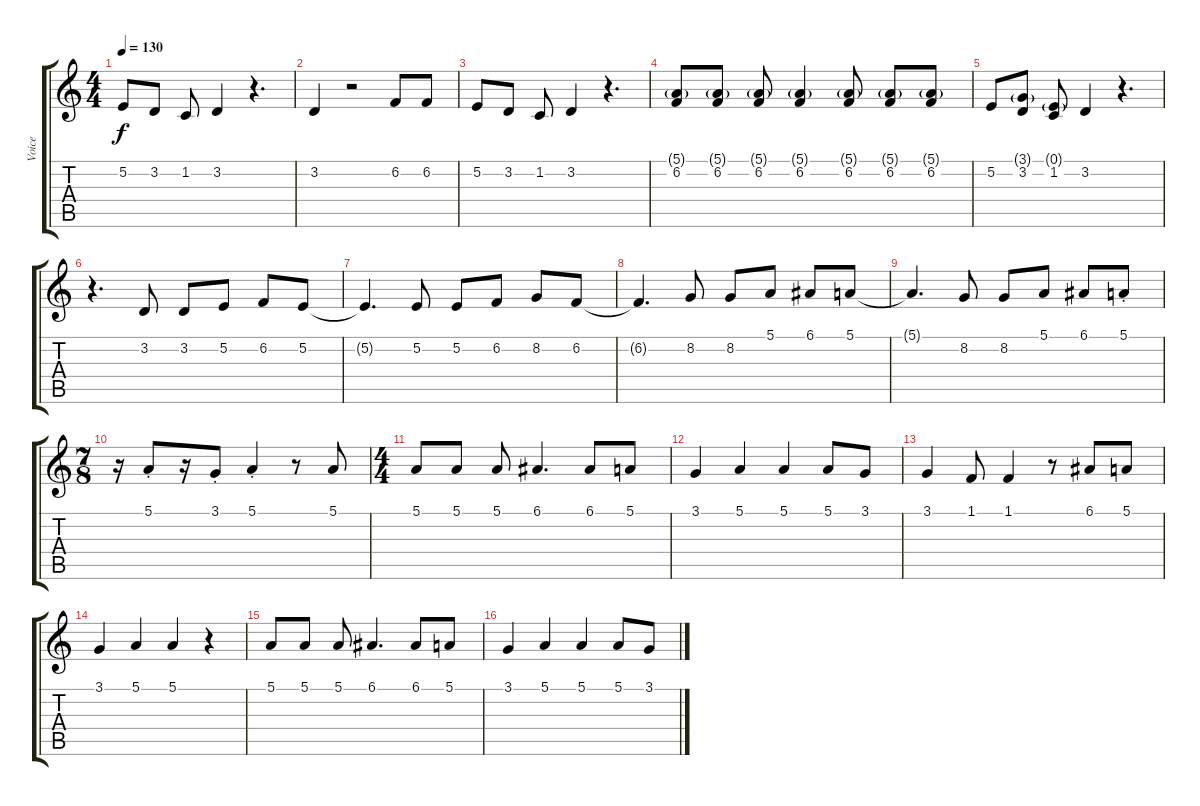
\track ("Voice" "Voice") {instrument choiraahs}
\staff {score tabs}
\tuning (E4 B3 G3 D3 A2 E2) {hide}
\ts (4 4)
\tempo 130
\clef g2
\ks c
5.2.8{dy f} 3.2.8 1.2.8 3.2.4 r.4{d} |
3.2.4 r.2 6.2.8 6.2.8 |
5.2.8 3.2.8 1.2.8 3.2.4 r.4{d} |
(5.1{g} 6.2).8 (5.1{g} 6.2).8 (5.1{g} 6.2).8 (5.1{g} 6.2).4 (5.1{g} 6.2).8 (5.1{g} 6.2).8 (5.1{g} 6.2).8 |
5.2.8 (3.1{g} 3.2).8 (0.1{g} 1.2).8 3.2.4 r.4{d} |
r.4{d} 3.2.8 3.2.8 5.2.8 6.2.8 5.2.8 |
5.2{t}.4{d} 5.2.8 5.2.8 6.2.8 8.2.8 6.2.8 |
6.2{t}.4{d} 8.2.8 8.2.8 5.1.8 6.1.8 5.1.8 |
5.1{t}.4{d} 8.2.8 8.2.8 5.1.8 6.1.8 5.1{st}.8 |
\ts (7 8)
r.16 5.1{st}.8 r.16 3.1{st}.8 5.1{st}.4 r.8 5.1.8 |
\ts (4 4)
5.1.8 5.1.8 5.1.8 6.1.4{d} 6.1.8 5.1.8 |
3.1.4 5.1.4 5.1.4 5.1.8 3.1.8 |
3.1.4 1.1.8 1.1.4 r.8 6.1.8 5.1.8 |
3.1.4 5.1.4 5.1.4 r.4 |
5.1.8 5.1.8 5.1.8 6.1.4{d} 6.1.8 5.1.8 |
3.1.4 5.1.4 5.1.4 5.1.8 3.1.8
